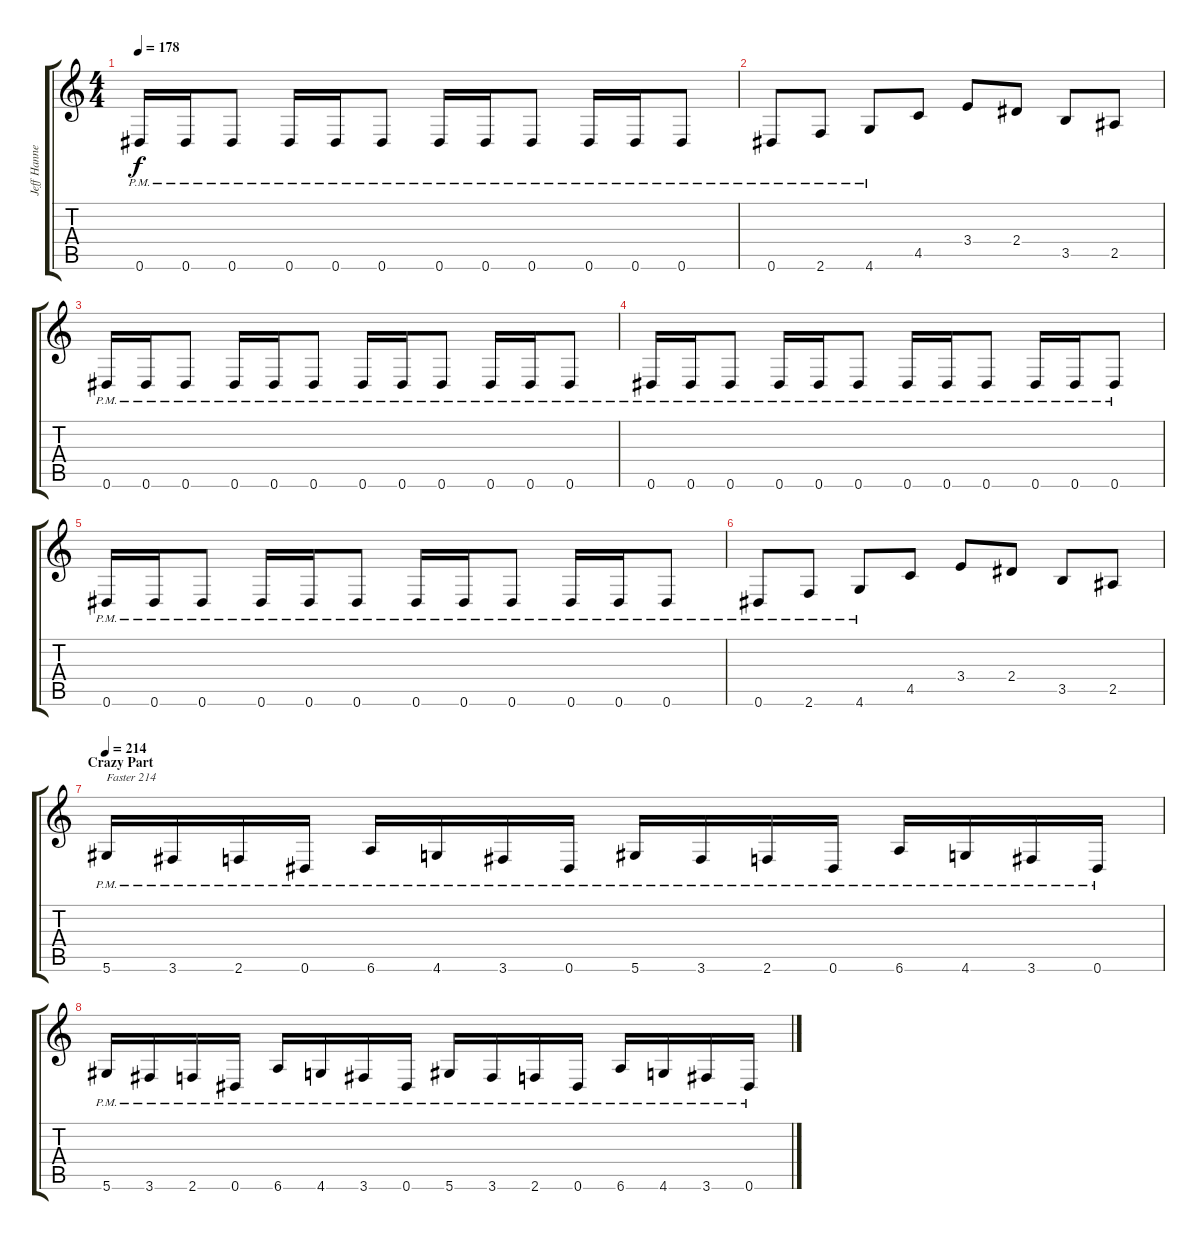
\track ("Jeff Hanneman" "Jeff Hanne") {instrument distortionguitar}
\staff {score tabs}
\tuning (Eb4 Bb3 Gb3 Db3 Ab2 Eb2) {hide}
\ts (4 4)
\tempo 178
\clef g2
\ks c
0.6{pm}.16{dy f} 0.6{pm}.16 0.6{pm}.8 0.6{pm}.16 0.6{pm}.16 0.6{pm}.8 0.6{pm}.16 0.6{pm}.16 0.6{pm}.8 0.6{pm}.16 0.6{pm}.16 0.6{pm}.8 |
0.6{pm}.8 2.6{pm}.8 4.6{pm}.8 4.5.8 3.4.8 2.4.8 3.5.8 2.5.8 |
0.6{pm}.16 0.6{pm}.16 0.6{pm}.8 0.6{pm}.16 0.6{pm}.16 0.6{pm}.8 0.6{pm}.16 0.6{pm}.16 0.6{pm}.8 0.6{pm}.16 0.6{pm}.16 0.6{pm}.8 |
0.6{pm}.16 0.6{pm}.16 0.6{pm}.8 0.6{pm}.16 0.6{pm}.16 0.6{pm}.8 0.6{pm}.16 0.6{pm}.16 0.6{pm}.8 0.6{pm}.16 0.6{pm}.16 0.6{pm}.8 |
0.6{pm}.16 0.6{pm}.16 0.6{pm}.8 0.6{pm}.16 0.6{pm}.16 0.6{pm}.8 0.6{pm}.16 0.6{pm}.16 0.6{pm}.8 0.6{pm}.16 0.6{pm}.16 0.6{pm}.8 |
0.6{pm}.8 2.6{pm}.8 4.6{pm}.8 4.5.8 3.4.8 2.4.8 3.5.8 2.5.8 |
\section ("" "Crazy Part")
\tempo 214
5.6{pm}.16{txt "Faster 214"} 3.6{pm}.16 2.6{pm}.16 0.6{pm}.16 6.6{pm}.16 4.6{pm}.16 3.6{pm}.16 0.6{pm}.16 5.6{pm}.16 3.6{pm}.16 2.6{pm}.16 0.6{pm}.16 6.6{pm}.16 4.6{pm}.16 3.6{pm}.16 0.6{pm}.16 |
5.6{pm}.16 3.6{pm}.16 2.6{pm}.16 0.6{pm}.16 6.6{pm}.16 4.6{pm}.16 3.6{pm}.16 0.6{pm}.16 5.6{pm}.16 3.6{pm}.16 2.6{pm}.16 0.6{pm}.16 6.6{pm}.16 4.6{pm}.16 3.6{pm}.16 0.6{pm}.16
